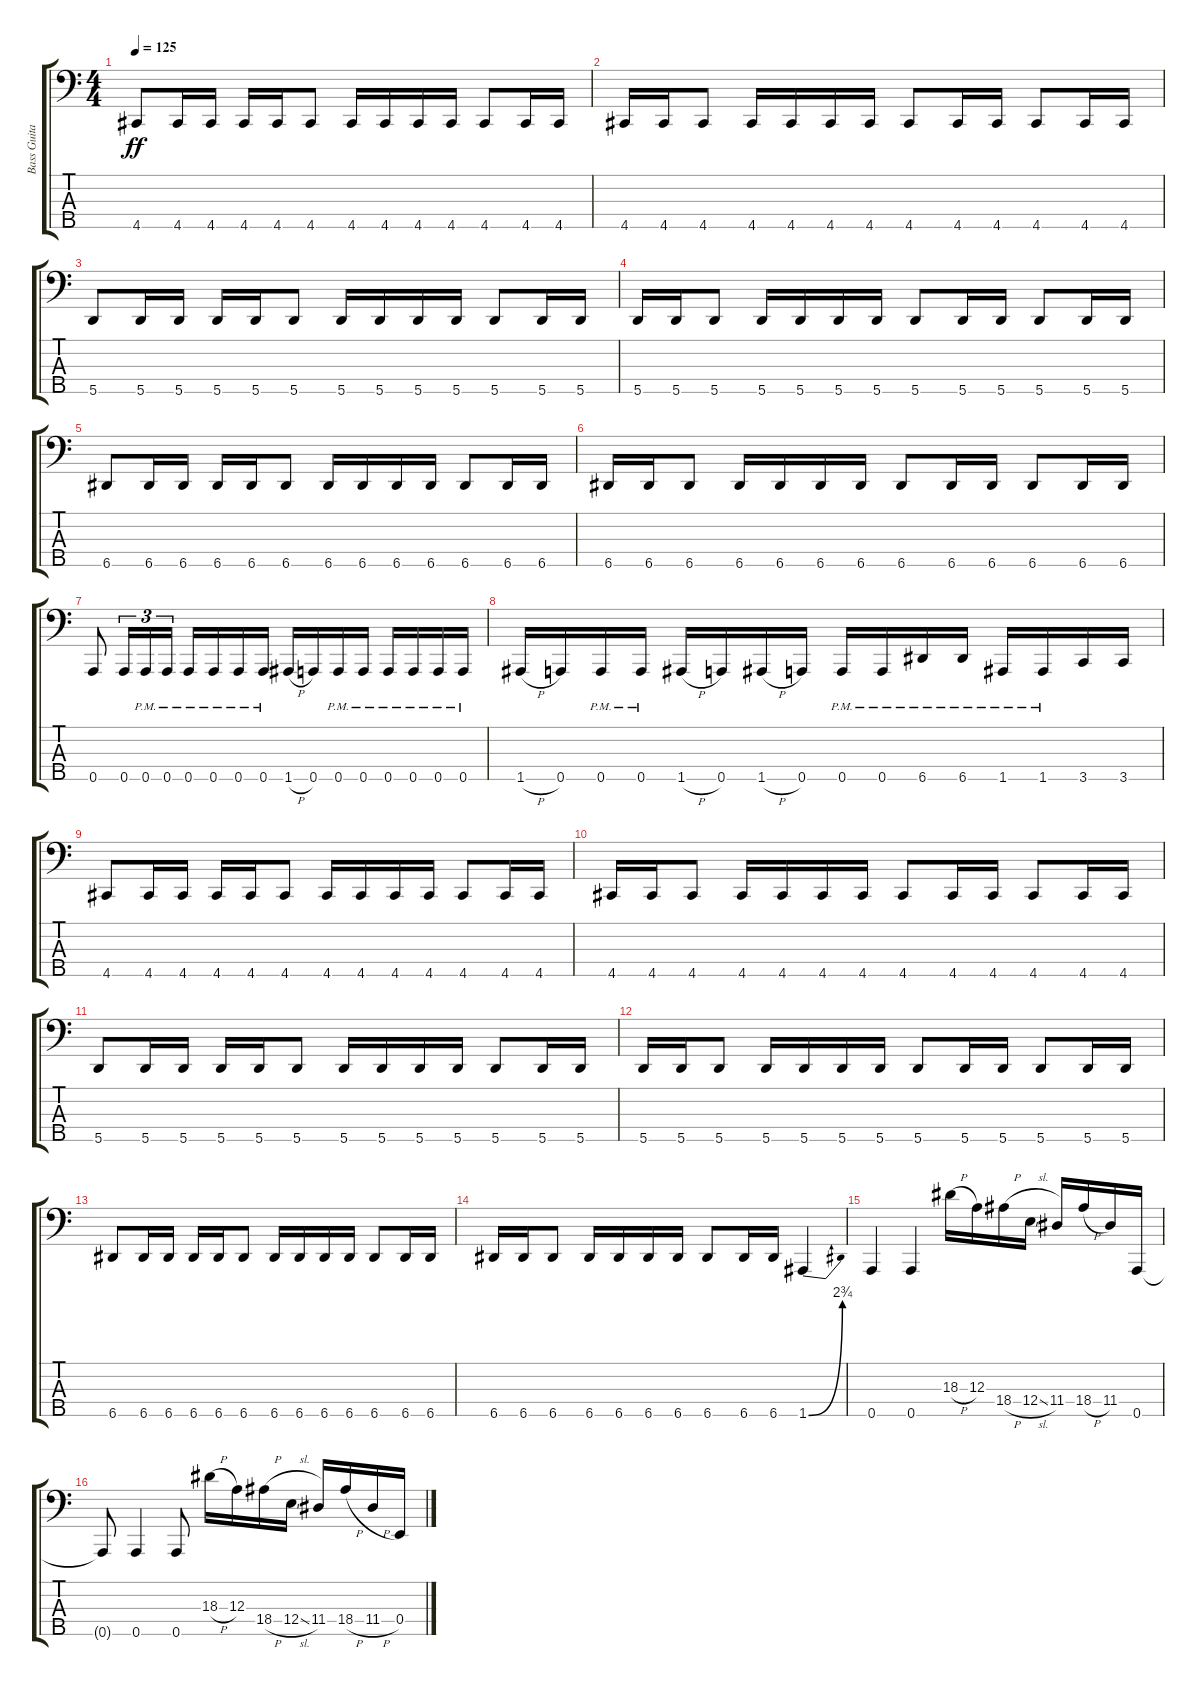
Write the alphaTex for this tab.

\track ("Bass Guitar" "Bass Guita") {instrument electricbasspick}
\staff {score tabs}
\tuning (G2 D2 A1 E1 A0) {hide}
\ts (4 4)
\tempo 125
\clef f4
\ks c
4.5.8{dy ff} 4.5.16 4.5.16 4.5.16 4.5.16 4.5.8 4.5.16 4.5.16 4.5.16 4.5.16 4.5.8 4.5.16 4.5.16 |
4.5.16 4.5.16 4.5.8 4.5.16 4.5.16 4.5.16 4.5.16 4.5.8 4.5.16 4.5.16 4.5.8 4.5.16 4.5.16 |
5.5.8 5.5.16 5.5.16 5.5.16 5.5.16 5.5.8 5.5.16 5.5.16 5.5.16 5.5.16 5.5.8 5.5.16 5.5.16 |
5.5.16 5.5.16 5.5.8 5.5.16 5.5.16 5.5.16 5.5.16 5.5.8 5.5.16 5.5.16 5.5.8 5.5.16 5.5.16 |
6.5.8 6.5.16 6.5.16 6.5.16 6.5.16 6.5.8 6.5.16 6.5.16 6.5.16 6.5.16 6.5.8 6.5.16 6.5.16 |
6.5.16 6.5.16 6.5.8 6.5.16 6.5.16 6.5.16 6.5.16 6.5.8 6.5.16 6.5.16 6.5.8 6.5.16 6.5.16 |
0.5.8 0.5.16{tu (3 2)} 0.5{pm}.16{tu (3 2)} 0.5{pm}.16{tu (3 2)} 0.5{pm}.16 0.5{pm}.16 0.5{pm}.16 0.5{pm}.16 1.5{h}.16 0.5.16 0.5{pm}.16 0.5{pm}.16 0.5{pm}.16 0.5{pm}.16 0.5{pm}.16 0.5{pm}.16 |
1.5{h}.16 0.5.16 0.5{pm}.16 0.5{pm}.16 1.5{h}.16 0.5.16 1.5{h}.16 0.5.16 0.5{pm}.16 0.5{pm}.16 6.5{pm}.16 6.5{pm}.16 1.5{pm}.16 1.5{pm}.16 3.5.16 3.5.16 |
4.5.8 4.5.16 4.5.16 4.5.16 4.5.16 4.5.8 4.5.16 4.5.16 4.5.16 4.5.16 4.5.8 4.5.16 4.5.16 |
4.5.16 4.5.16 4.5.8 4.5.16 4.5.16 4.5.16 4.5.16 4.5.8 4.5.16 4.5.16 4.5.8 4.5.16 4.5.16 |
5.5.8 5.5.16 5.5.16 5.5.16 5.5.16 5.5.8 5.5.16 5.5.16 5.5.16 5.5.16 5.5.8 5.5.16 5.5.16 |
5.5.16 5.5.16 5.5.8 5.5.16 5.5.16 5.5.16 5.5.16 5.5.8 5.5.16 5.5.16 5.5.8 5.5.16 5.5.16 |
6.5.8 6.5.16 6.5.16 6.5.16 6.5.16 6.5.8 6.5.16 6.5.16 6.5.16 6.5.16 6.5.8 6.5.16 6.5.16 |
6.5.16 6.5.16 6.5.8 6.5.16 6.5.16 6.5.16 6.5.16 6.5.8 6.5.16 6.5.16 1.5{be (bend 0 0 60 11)}.4 |
0.5.4 0.5.4 18.3{h}.16 12.3.16 18.4{h}.16 12.4{sl}.16 11.4.16 18.4{h}.16 11.4.16 0.5.16 |
0.5{t}.8 0.5.4 0.5.8 18.3{h}.16 12.3.16 18.4{h}.16 12.4{sl}.16 11.4.16 18.4{h}.16 11.4{h}.16 0.4.16
